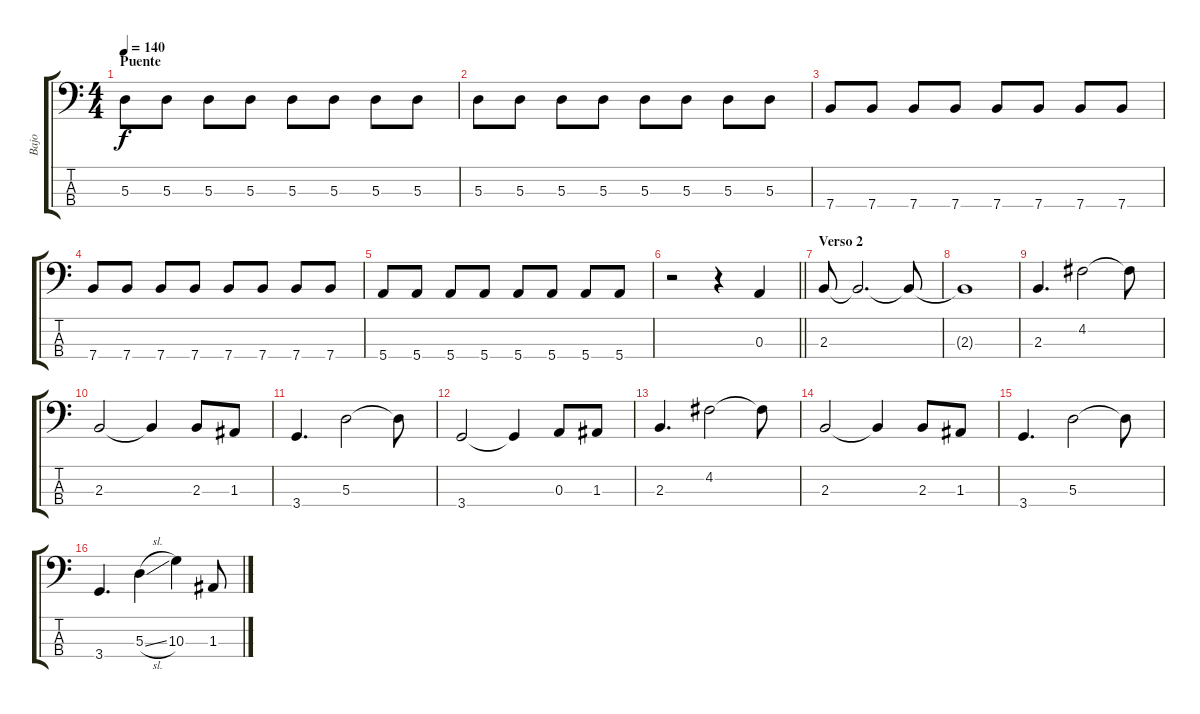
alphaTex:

\track ("Bajo" "Bajo") {instrument electricbassfinger}
\staff {score tabs}
\tuning (G2 D2 A1 E1) {hide}
\ts (4 4)
\section ("" "Puente")
\tempo 140
\clef f4
\ks c
5.3.8{dy f} 5.3.8 5.3.8 5.3.8 5.3.8 5.3.8 5.3.8 5.3.8 |
5.3.8 5.3.8 5.3.8 5.3.8 5.3.8 5.3.8 5.3.8 5.3.8 |
7.4.8 7.4.8 7.4.8 7.4.8 7.4.8 7.4.8 7.4.8 7.4.8 |
7.4.8 7.4.8 7.4.8 7.4.8 7.4.8 7.4.8 7.4.8 7.4.8 |
5.4.8 5.4.8 5.4.8 5.4.8 5.4.8 5.4.8 5.4.8 5.4.8 |
\barLineRight lightlight
r.2 r.4 0.3.4 |
\section ("" "Verso 2")
2.3.8 2.3{t}.2{d} 2.3{t}.8 |
2.3{t}.1 |
2.3.4{d} 4.2.2 4.2{t}.8 |
2.3.2 2.3{t}.4 2.3.8 1.3.8 |
3.4.4{d} 5.3.2 5.3{t}.8 |
3.4.2 3.4{t}.4 0.3.8 1.3.8 |
2.3.4{d} 4.2.2 4.2{t}.8 |
2.3.2 2.3{t}.4 2.3.8 1.3.8 |
3.4.4{d} 5.3.2 5.3{t}.8 |
3.4.4{d} 5.3{sl}.4 10.3.4 1.3.8
